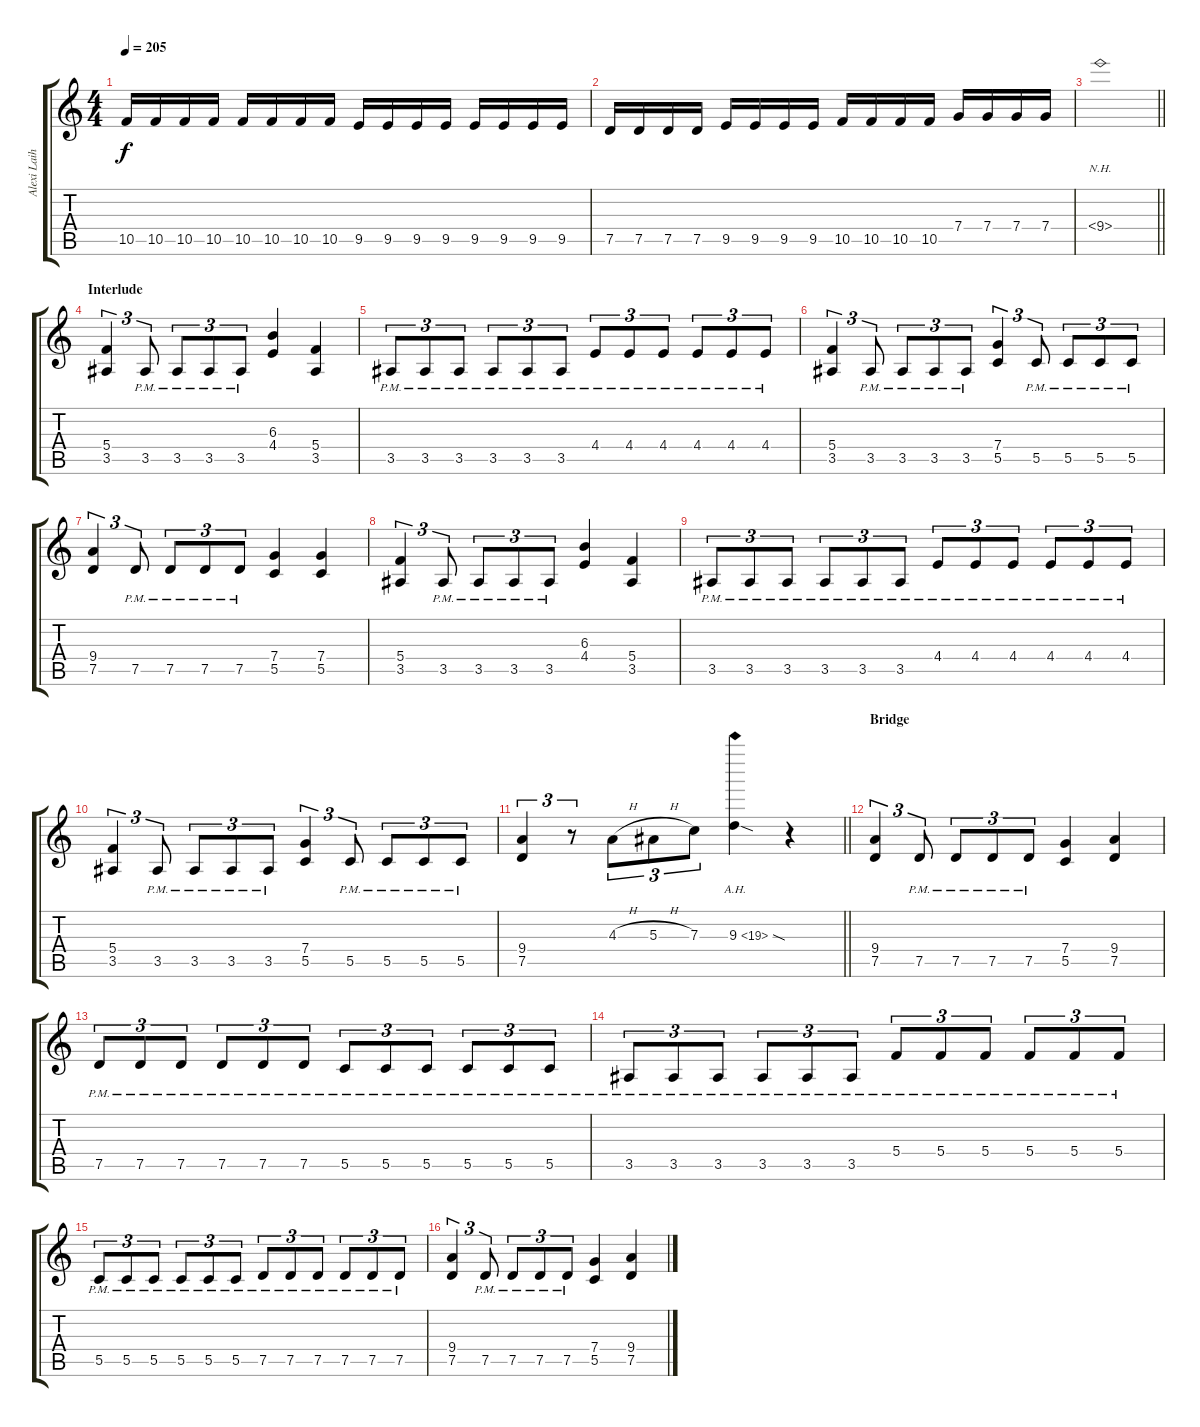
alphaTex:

\track ("Alexi Laiho" "Alexi Laih") {instrument distortionguitar}
\staff {score tabs}
\tuning (D4 A3 F3 C3 G2 D2) {hide}
\ts (4 4)
\tempo 205
\clef g2
\ks c
10.5.16{dy f} 10.5.16 10.5.16 10.5.16 10.5.16 10.5.16 10.5.16 10.5.16 9.5.16 9.5.16 9.5.16 9.5.16 9.5.16 9.5.16 9.5.16 9.5.16 |
7.5.16 7.5.16 7.5.16 7.5.16 9.5.16 9.5.16 9.5.16 9.5.16 10.5.16 10.5.16 10.5.16 10.5.16 7.4.16 7.4.16 7.4.16 7.4.16 |
\barLineRight lightlight
9.4{nh}.1 |
\section ("" "Interlude")
(5.4 3.5).4{tu (3 2)} 3.5{pm}.8{tu (3 2)} 3.5{pm}.8{tu (3 2)} 3.5{pm}.8{tu (3 2)} 3.5{pm}.8{tu (3 2)} (6.3 4.4).4 (5.4 3.5).4 |
3.5{pm}.8{tu (3 2)} 3.5{pm}.8{tu (3 2)} 3.5{pm}.8{tu (3 2)} 3.5{pm}.8{tu (3 2)} 3.5{pm}.8{tu (3 2)} 3.5{pm}.8{tu (3 2)} 4.4{pm}.8{tu (3 2)} 4.4{pm}.8{tu (3 2)} 4.4{pm}.8{tu (3 2)} 4.4{pm}.8{tu (3 2)} 4.4{pm}.8{tu (3 2)} 4.4{pm}.8{tu (3 2)} |
(5.4 3.5).4{tu (3 2)} 3.5{pm}.8{tu (3 2)} 3.5{pm}.8{tu (3 2)} 3.5{pm}.8{tu (3 2)} 3.5{pm}.8{tu (3 2)} (7.4 5.5).4{tu (3 2)} 5.5{pm}.8{tu (3 2)} 5.5{pm}.8{tu (3 2)} 5.5{pm}.8{tu (3 2)} 5.5{pm}.8{tu (3 2)} |
(9.4 7.5).4{tu (3 2)} 7.5{pm}.8{tu (3 2)} 7.5{pm}.8{tu (3 2)} 7.5{pm}.8{tu (3 2)} 7.5{pm}.8{tu (3 2)} (7.4 5.5).4 (7.4 5.5).4 |
(5.4 3.5).4{tu (3 2)} 3.5{pm}.8{tu (3 2)} 3.5{pm}.8{tu (3 2)} 3.5{pm}.8{tu (3 2)} 3.5{pm}.8{tu (3 2)} (6.3 4.4).4 (5.4 3.5).4 |
3.5{pm}.8{tu (3 2)} 3.5{pm}.8{tu (3 2)} 3.5{pm}.8{tu (3 2)} 3.5{pm}.8{tu (3 2)} 3.5{pm}.8{tu (3 2)} 3.5{pm}.8{tu (3 2)} 4.4{pm}.8{tu (3 2)} 4.4{pm}.8{tu (3 2)} 4.4{pm}.8{tu (3 2)} 4.4{pm}.8{tu (3 2)} 4.4{pm}.8{tu (3 2)} 4.4{pm}.8{tu (3 2)} |
(5.4 3.5).4{tu (3 2)} 3.5{pm}.8{tu (3 2)} 3.5{pm}.8{tu (3 2)} 3.5{pm}.8{tu (3 2)} 3.5{pm}.8{tu (3 2)} (7.4 5.5).4{tu (3 2)} 5.5{pm}.8{tu (3 2)} 5.5{pm}.8{tu (3 2)} 5.5{pm}.8{tu (3 2)} 5.5{pm}.8{tu (3 2)} |
\barLineRight lightlight
(9.4 7.5).4{tu (3 2)} r.8{tu (3 2)} 4.3{h}.8{tu (3 2)} 5.3{h}.8{tu (3 2)} 7.3.8{tu (3 2)} 9.3{ah 10 sod}.4 r.4 |
\section ("" "Bridge")
(9.4 7.5).4{tu (3 2)} 7.5{pm}.8{tu (3 2)} 7.5{pm}.8{tu (3 2)} 7.5{pm}.8{tu (3 2)} 7.5{pm}.8{tu (3 2)} (7.4 5.5).4 (9.4 7.5).4 |
7.5{pm}.8{tu (3 2)} 7.5{pm}.8{tu (3 2)} 7.5{pm}.8{tu (3 2)} 7.5{pm}.8{tu (3 2)} 7.5{pm}.8{tu (3 2)} 7.5{pm}.8{tu (3 2)} 5.5{pm}.8{tu (3 2)} 5.5{pm}.8{tu (3 2)} 5.5{pm}.8{tu (3 2)} 5.5{pm}.8{tu (3 2)} 5.5{pm}.8{tu (3 2)} 5.5{pm}.8{tu (3 2)} |
3.5{pm}.8{tu (3 2)} 3.5{pm}.8{tu (3 2)} 3.5{pm}.8{tu (3 2)} 3.5{pm}.8{tu (3 2)} 3.5{pm}.8{tu (3 2)} 3.5{pm}.8{tu (3 2)} 5.4{pm}.8{tu (3 2)} 5.4{pm}.8{tu (3 2)} 5.4{pm}.8{tu (3 2)} 5.4{pm}.8{tu (3 2)} 5.4{pm}.8{tu (3 2)} 5.4{pm}.8{tu (3 2)} |
5.5{pm}.8{tu (3 2)} 5.5{pm}.8{tu (3 2)} 5.5{pm}.8{tu (3 2)} 5.5{pm}.8{tu (3 2)} 5.5{pm}.8{tu (3 2)} 5.5{pm}.8{tu (3 2)} 7.5{pm}.8{tu (3 2)} 7.5{pm}.8{tu (3 2)} 7.5{pm}.8{tu (3 2)} 7.5{pm}.8{tu (3 2)} 7.5{pm}.8{tu (3 2)} 7.5{pm}.8{tu (3 2)} |
(9.4 7.5).4{tu (3 2)} 7.5{pm}.8{tu (3 2)} 7.5{pm}.8{tu (3 2)} 7.5{pm}.8{tu (3 2)} 7.5{pm}.8{tu (3 2)} (7.4 5.5).4 (9.4 7.5).4
